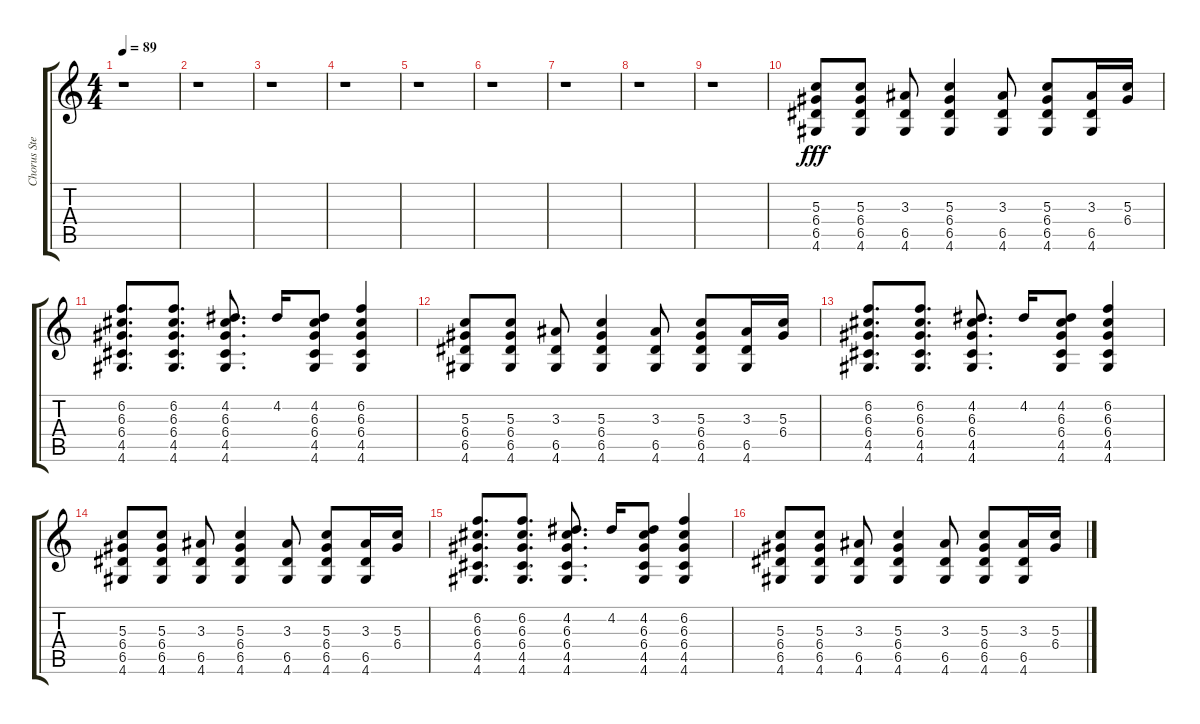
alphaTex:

\track ("Chorus Steel Guitar" "Chorus Ste") {instrument acousticguitarsteel}
\staff {score tabs}
\tuning (E4 B3 G3 D3 A2 E2) {hide}
\ts (4 4)
\tempo 89
\clef g2
\ks c
r.1{dy fff} |
r.1 |
r.1 |
r.1 |
r.1 |
r.1 |
r.1 |
r.1 |
r.1 |
(5.3 6.4 6.5 4.6).8 (5.3 6.4 6.5 4.6).8 (3.3 6.5 4.6).8 (5.3 6.4 6.5 4.6).4 (3.3 6.5 4.6).8 (5.3 6.4 6.5 4.6).8 (3.3 6.5 4.6).16 (5.3 6.4).16 |
(6.2 6.3 6.4 4.5 4.6).8{d} (6.2 6.3 6.4 4.5 4.6).8{d} (4.2 6.3 6.4 4.5 4.6).8{d} 4.2.16 (4.2 6.3 6.4 4.5 4.6).8 (6.2 6.3 6.4 4.5 4.6).4 |
(5.3 6.4 6.5 4.6).8 (5.3 6.4 6.5 4.6).8 (3.3 6.5 4.6).8 (5.3 6.4 6.5 4.6).4 (3.3 6.5 4.6).8 (5.3 6.4 6.5 4.6).8 (3.3 6.5 4.6).16 (5.3 6.4).16 |
(6.2 6.3 6.4 4.5 4.6).8{d} (6.2 6.3 6.4 4.5 4.6).8{d} (4.2 6.3 6.4 4.5 4.6).8{d} 4.2.16 (4.2 6.3 6.4 4.5 4.6).8 (6.2 6.3 6.4 4.5 4.6).4 |
(5.3 6.4 6.5 4.6).8 (5.3 6.4 6.5 4.6).8 (3.3 6.5 4.6).8 (5.3 6.4 6.5 4.6).4 (3.3 6.5 4.6).8 (5.3 6.4 6.5 4.6).8 (3.3 6.5 4.6).16 (5.3 6.4).16 |
(6.2 6.3 6.4 4.5 4.6).8{d} (6.2 6.3 6.4 4.5 4.6).8{d} (4.2 6.3 6.4 4.5 4.6).8{d} 4.2.16 (4.2 6.3 6.4 4.5 4.6).8 (6.2 6.3 6.4 4.5 4.6).4 |
(5.3 6.4 6.5 4.6).8 (5.3 6.4 6.5 4.6).8 (3.3 6.5 4.6).8 (5.3 6.4 6.5 4.6).4 (3.3 6.5 4.6).8 (5.3 6.4 6.5 4.6).8 (3.3 6.5 4.6).16 (5.3 6.4).16
